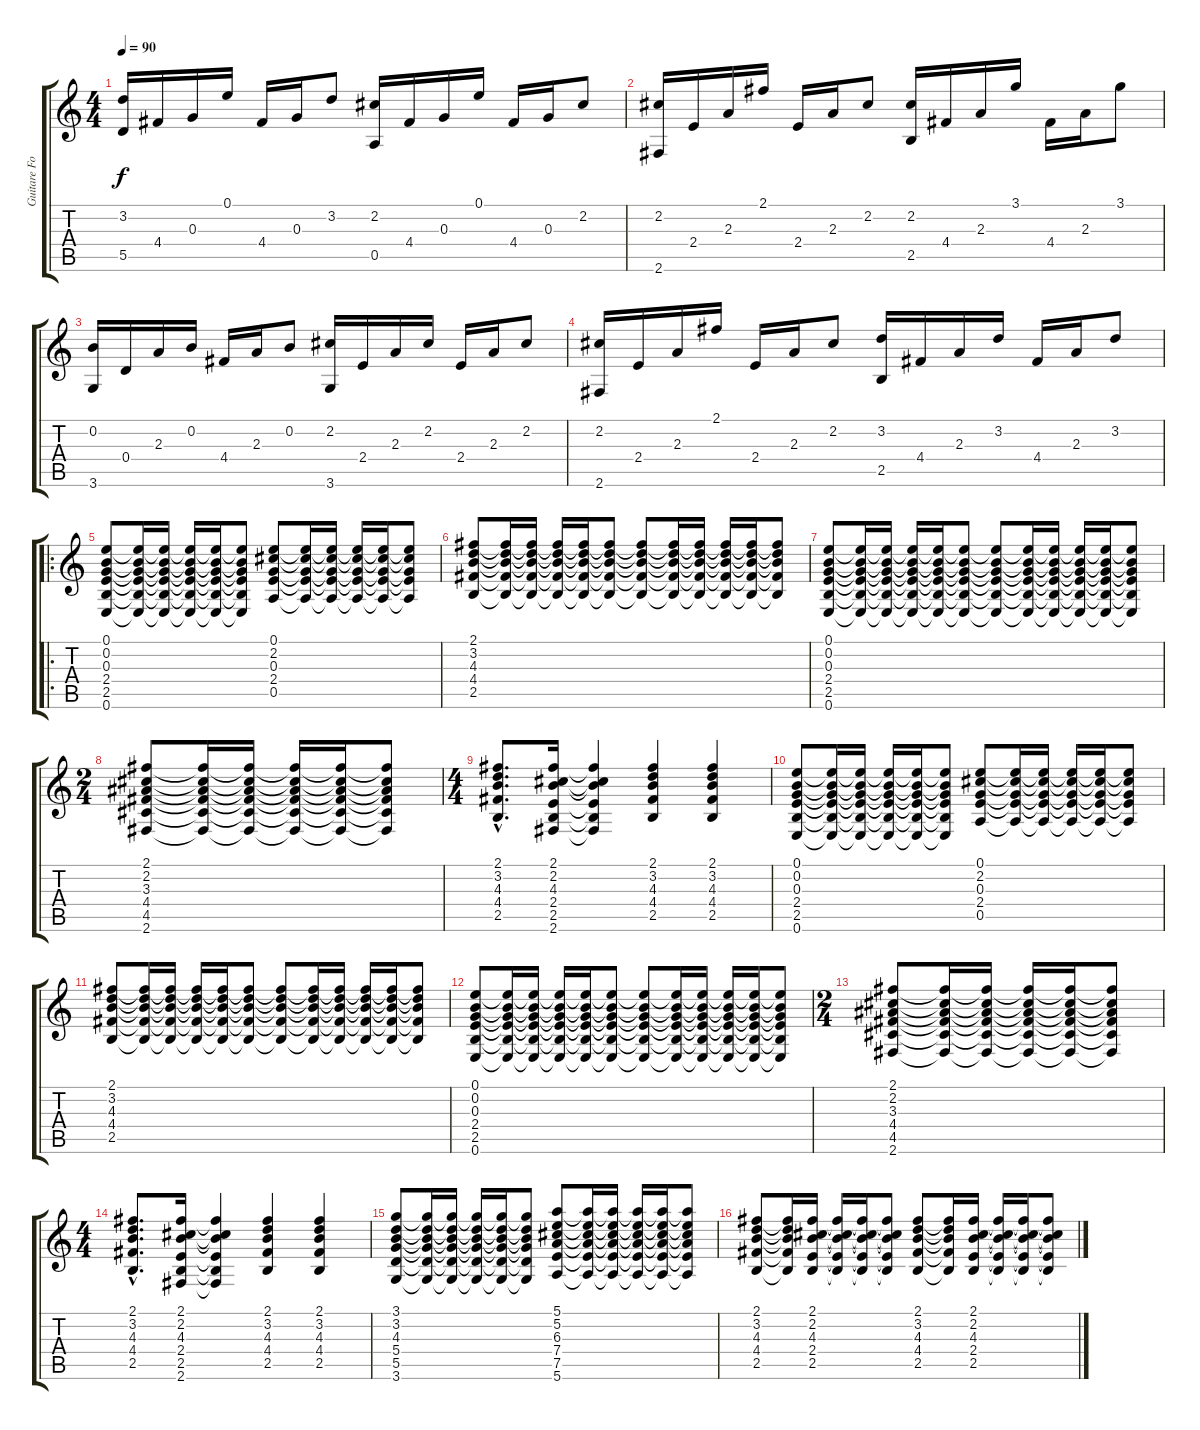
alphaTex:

\track ("Guitare Folk" "Guitare Fo") {instrument acousticguitarsteel}
\staff {score tabs}
\tuning (E4 B3 G3 D3 A2 E2) {hide}
\ts (4 4)
\tempo 90
\clef g2
\ks c
(3.2 5.5).16{dy f instrument acousticguitarsteel} 4.4.16 0.3.16 0.1.16 4.4.16 0.3.16 3.2.8 (2.2 0.5).16 4.4.16 0.3.16 0.1.16 4.4.16 0.3.16 2.2.8 |
(2.2 2.6).16 2.4.16 2.3.16 2.1.16 2.4.16 2.3.16 2.2.8 (2.2 2.5).16 4.4.16 2.3.16 3.1.16 4.4.16 2.3.16 3.1.8 |
(0.2 3.6).16 0.4.16 2.3.16 0.2.16 4.4.16 2.3.16 0.2.8 (2.2 3.6).16 2.4.16 2.3.16 2.2.16 2.4.16 2.3.16 2.2.8 |
(2.2 2.6).16 2.4.16 2.3.16 2.1.16 2.4.16 2.3.16 2.2.8 (3.2 2.5).16 4.4.16 2.3.16 3.2.16 4.4.16 2.3.16 3.2.8 |
\ro
(0.1 0.2 0.3 2.4 2.5 0.6).8 (0.1{t} 0.2{t} 0.3{t} 2.4{t} 2.5{t} 0.6{t}).16 (0.1{t} 0.2{t} 0.3{t} 2.4{t} 2.5{t} 0.6{t}).16 (0.1{t} 0.2{t} 0.3{t} 2.4{t} 2.5{t} 0.6{t}).16 (0.1{t} 0.2{t} 0.3{t} 2.4{t} 2.5{t} 0.6{t}).16 (0.1{t} 0.2{t} 0.3{t} 2.4{t} 2.5{t} 0.6{t}).8 (0.1 2.2 0.3 2.4 0.5).8 (0.1{t} 2.2{t} 0.3{t} 2.4{t} 0.5{t}).16 (0.1{t} 2.2{t} 0.3{t} 2.4{t} 0.5{t}).16 (0.1{t} 2.2{t} 0.3{t} 2.4{t} 0.5{t}).16 (0.1{t} 2.2{t} 0.3{t} 2.4{t} 0.5{t}).16 (0.1{t} 2.2{t} 0.3{t} 2.4{t} 0.5{t}).8 |
(2.1 3.2 4.3 4.4 2.5).8 (2.1{t} 3.2{t} 4.3{t} 4.4{t} 2.5{t}).16 (2.1{t} 3.2{t} 4.3{t} 4.4{t} 2.5{t}).16 (2.1{t} 3.2{t} 4.3{t} 4.4{t} 2.5{t}).16 (2.1{t} 3.2{t} 4.3{t} 4.4{t} 2.5{t}).16 (2.1{t} 3.2{t} 4.3{t} 4.4{t} 2.5{t}).8 (2.1{t} 3.2{t} 4.3{t} 4.4{t} 2.5{t}).8 (2.1{t} 3.2{t} 4.3{t} 4.4{t} 2.5{t}).16 (2.1{t} 3.2{t} 4.3{t} 4.4{t} 2.5{t}).16 (2.1{t} 3.2{t} 4.3{t} 4.4{t} 2.5{t}).16 (2.1{t} 3.2{t} 4.3{t} 4.4{t} 2.5{t}).16 (2.1{t} 3.2{t} 4.3{t} 4.4{t} 2.5{t}).8 |
(0.1 0.2 0.3 2.4 2.5 0.6).8 (0.1{t} 0.2{t} 0.3{t} 2.4{t} 2.5{t} 0.6{t}).16 (0.1{t} 0.2{t} 0.3{t} 2.4{t} 2.5{t} 0.6{t}).16 (0.1{t} 0.2{t} 0.3{t} 2.4{t} 2.5{t} 0.6{t}).16 (0.1{t} 0.2{t} 0.3{t} 2.4{t} 2.5{t} 0.6{t}).16 (0.1{t} 0.2{t} 0.3{t} 2.4{t} 2.5{t} 0.6{t}).8 (0.1{t} 0.2{t} 0.3{t} 2.4{t} 2.5{t} 0.6{t}).8 (0.1{t} 0.2{t} 0.3{t} 2.4{t} 2.5{t} 0.6{t}).16 (0.1{t} 0.2{t} 0.3{t} 2.4{t} 2.5{t} 0.6{t}).16 (0.1{t} 0.2{t} 0.3{t} 2.4{t} 2.5{t} 0.6{t}).16 (0.1{t} 0.2{t} 0.3{t} 2.4{t} 2.5{t} 0.6{t}).16 (0.1{t} 0.2{t} 0.3{t} 2.4{t} 2.5{t} 0.6{t}).8 |
\ts (2 4)
(2.1 2.2 3.3 4.4 4.5 2.6).8 (2.1{t} 2.2{t} 3.3{t} 4.4{t} 4.5{t} 2.6{t}).16 (2.1{t} 2.2{t} 3.3{t} 4.4{t} 4.5{t} 2.6{t}).16 (2.1{t} 2.2{t} 3.3{t} 4.4{t} 4.5{t} 2.6{t}).16 (2.1{t} 2.2{t} 3.3{t} 4.4{t} 4.5{t} 2.6{t}).16 (2.1{t} 2.2{t} 3.3{t} 4.4{t} 4.5{t} 2.6{t}).8 |
\ts (4 4)
(2.1{hac} 3.2{hac} 4.3{hac} 4.4{hac} 2.5{hac}).8{d} (2.1 2.2 4.3 2.4 2.5 2.6).16 (2.1{t} 2.2{t} 4.3{t} 2.4{t} 2.5{t} 2.6{t}).4 (2.1 3.2 4.3 4.4 2.5).4 (2.1 3.2 4.3 4.4 2.5).4 |
(0.1 0.2 0.3 2.4 2.5 0.6).8 (0.1{t} 0.2{t} 0.3{t} 2.4{t} 2.5{t} 0.6{t}).16 (0.1{t} 0.2{t} 0.3{t} 2.4{t} 2.5{t} 0.6{t}).16 (0.1{t} 0.2{t} 0.3{t} 2.4{t} 2.5{t} 0.6{t}).16 (0.1{t} 0.2{t} 0.3{t} 2.4{t} 2.5{t} 0.6{t}).16 (0.1{t} 0.2{t} 0.3{t} 2.4{t} 2.5{t} 0.6{t}).8 (0.1 2.2 0.3 2.4 0.5).8 (0.1{t} 2.2{t} 0.3{t} 2.4{t} 0.5{t}).16 (0.1{t} 2.2{t} 0.3{t} 2.4{t} 0.5{t}).16 (0.1{t} 2.2{t} 0.3{t} 2.4{t} 0.5{t}).16 (0.1{t} 2.2{t} 0.3{t} 2.4{t} 0.5{t}).16 (0.1{t} 2.2{t} 0.3{t} 2.4{t} 0.5{t}).8 |
(2.1 3.2 4.3 4.4 2.5).8 (2.1{t} 3.2{t} 4.3{t} 4.4{t} 2.5{t}).16 (2.1{t} 3.2{t} 4.3{t} 4.4{t} 2.5{t}).16 (2.1{t} 3.2{t} 4.3{t} 4.4{t} 2.5{t}).16 (2.1{t} 3.2{t} 4.3{t} 4.4{t} 2.5{t}).16 (2.1{t} 3.2{t} 4.3{t} 4.4{t} 2.5{t}).8 (2.1{t} 3.2{t} 4.3{t} 4.4{t} 2.5{t}).8 (2.1{t} 3.2{t} 4.3{t} 4.4{t} 2.5{t}).16 (2.1{t} 3.2{t} 4.3{t} 4.4{t} 2.5{t}).16 (2.1{t} 3.2{t} 4.3{t} 4.4{t} 2.5{t}).16 (2.1{t} 3.2{t} 4.3{t} 4.4{t} 2.5{t}).16 (2.1{t} 3.2{t} 4.3{t} 4.4{t} 2.5{t}).8 |
(0.1 0.2 0.3 2.4 2.5 0.6).8 (0.1{t} 0.2{t} 0.3{t} 2.4{t} 2.5{t} 0.6{t}).16 (0.1{t} 0.2{t} 0.3{t} 2.4{t} 2.5{t} 0.6{t}).16 (0.1{t} 0.2{t} 0.3{t} 2.4{t} 2.5{t} 0.6{t}).16 (0.1{t} 0.2{t} 0.3{t} 2.4{t} 2.5{t} 0.6{t}).16 (0.1{t} 0.2{t} 0.3{t} 2.4{t} 2.5{t} 0.6{t}).8 (0.1{t} 0.2{t} 0.3{t} 2.4{t} 2.5{t} 0.6{t}).8 (0.1{t} 0.2{t} 0.3{t} 2.4{t} 2.5{t} 0.6{t}).16 (0.1{t} 0.2{t} 0.3{t} 2.4{t} 2.5{t} 0.6{t}).16 (0.1{t} 0.2{t} 0.3{t} 2.4{t} 2.5{t} 0.6{t}).16 (0.1{t} 0.2{t} 0.3{t} 2.4{t} 2.5{t} 0.6{t}).16 (0.1{t} 0.2{t} 0.3{t} 2.4{t} 2.5{t} 0.6{t}).8 |
\ts (2 4)
(2.1 2.2 3.3 4.4 4.5 2.6).8 (2.1{t} 2.2{t} 3.3{t} 4.4{t} 4.5{t} 2.6{t}).16 (2.1{t} 2.2{t} 3.3{t} 4.4{t} 4.5{t} 2.6{t}).16 (2.1{t} 2.2{t} 3.3{t} 4.4{t} 4.5{t} 2.6{t}).16 (2.1{t} 2.2{t} 3.3{t} 4.4{t} 4.5{t} 2.6{t}).16 (2.1{t} 2.2{t} 3.3{t} 4.4{t} 4.5{t} 2.6{t}).8 |
\ts (4 4)
(2.1{hac} 3.2{hac} 4.3{hac} 4.4{hac} 2.5{hac}).8{d} (2.1 2.2 4.3 2.4 2.5 2.6).16 (2.1{t} 2.2{t} 4.3{t} 2.4{t} 2.5{t} 2.6{t}).4 (2.1 3.2 4.3 4.4 2.5).4 (2.1 3.2 4.3 4.4 2.5).4 |
(3.1 3.2 4.3 5.4 5.5 3.6).8 (3.1{t} 3.2{t} 4.3{t} 5.4{t} 5.5{t} 3.6{t}).16 (3.1{t} 3.2{t} 4.3{t} 5.4{t} 5.5{t} 3.6{t}).16 (3.1{t} 3.2{t} 4.3{t} 5.4{t} 5.5{t} 3.6{t}).16 (3.1{t} 3.2{t} 4.3{t} 5.4{t} 5.5{t} 3.6{t}).16 (3.1{t} 3.2{t} 4.3{t} 5.4{t} 5.5{t} 3.6{t}).8 (5.1 5.2 6.3 7.4 7.5 5.6).8 (5.1{t} 5.2{t} 6.3{t} 7.4{t} 7.5{t} 5.6{t}).16 (5.1{t} 5.2{t} 6.3{t} 7.4{t} 7.5{t} 5.6{t}).16 (5.1{t} 5.2{t} 6.3{t} 7.4{t} 7.5{t} 5.6{t}).16 (5.1{t} 5.2{t} 6.3{t} 7.4{t} 7.5{t} 5.6{t}).16 (5.1{t} 5.2{t} 6.3{t} 7.4{t} 7.5{t} 5.6{t}).8 |
(2.1 3.2 4.3 4.4 2.5).8 (2.1{t} 3.2{t} 4.3{t} 4.4{t} 2.5{t}).16 (2.1 2.2 4.3 2.4 2.5).16 (2.1{t} 2.2{t} 4.3{t} 2.4{t} 2.5{t}).16 (2.1{t} 2.2{t} 4.3{t} 2.4{t} 2.5{t}).16 (2.1{t} 2.2{t} 4.3{t} 2.4{t} 2.5{t}).8 (2.1 3.2 4.3 4.4 2.5).8 (2.1{t} 3.2{t} 4.3{t} 4.4{t} 2.5{t}).16 (2.1 2.2 4.3 2.4 2.5).16 (2.1{t} 2.2{t} 4.3{t} 2.4{t} 2.5{t}).16 (2.1{t} 2.2{t} 4.3{t} 2.4{t} 2.5{t}).16 (2.1{t} 2.2{t} 4.3{t} 2.4{t} 2.5{t}).8
